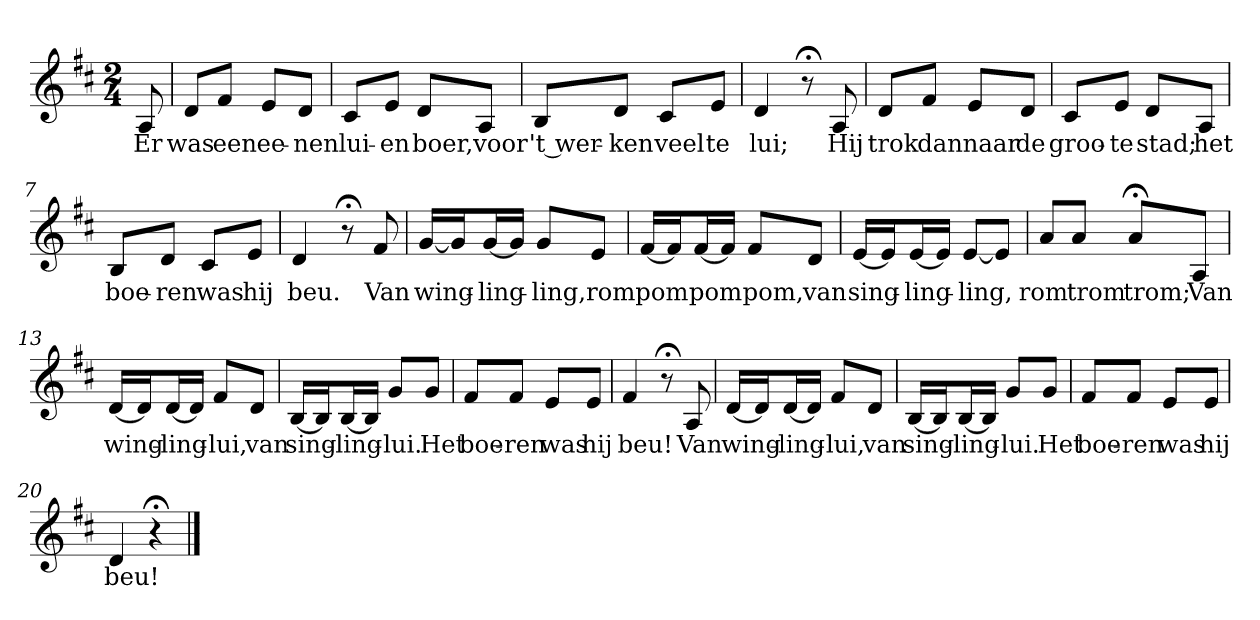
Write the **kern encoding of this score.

**kern	**text
*part1	*part1
*staff1	*staff1
*k[f#c#]	*
*D:	*
*M2/4	*
*MM120	*
=	=
8A	Er
=1	=1
8dL	was
8f#J	een
8eL	ee-
8dJ	-nen
=2	=2
8c#L	lui-
8eJ	-en
8dL	boer,
8AJ	voor
=3	=3
8BL	't wer-
8dJ	-ken
8c#L	veel
8eJ	te
=4	=4
4d	lui;
8r;<	.
8A	Hij
=5	=5
8dL	trok
8f#J	dan
8eL	naar
8dJ	de
=6	=6
8c#L	groo-
8eJ	-te
8dL	stad;
8AJ	het
=7	=7
8BL	boe-
8dJ	-ren
8c#L	was
8eJ	hij
=8	=8
4d	beu.
8r;<	.
8f#	Van
=9	=9
[16gLL	wing-
16gJ]	.
[16gL	-ling-
16gJJ]	.
8gL	-ling,
8eJ	rom
=10	=10
[16f#LL	pom
16f#J]	.
[16f#L	pom
16f#JJ]	.
8f#L	pom,
8dJ	van
=11	=11
[16eLL	sing-
16eJ]	.
[16eL	-ling-
16eJJ]	.
[8eL	-ling,
8eJ]	.
=12	=12
8aL	rom
8aJ	trom
8a;<L	trom;
8AJ	Van
=13	=13
[16dLL	wing-
16dJ]	.
[16dL	-ling-
16dJJ]	.
8f#L	-lui,
8dJ	van
=14	=14
[16BLL	sing-
16BJ]	.
[16BL	-ling-
16BJJ]	.
8gL	-lui.
8gJ	Het
=15	=15
8f#L	boe-
8f#J	-ren
8eL	was
8eJ	hij
=16	=16
4f#	beu!
8r;<	.
8A	Van
=17	=17
[16dLL	wing-
16dJ]	.
[16dL	-ling-
16dJJ]	.
8f#L	-lui,
8dJ	van
=18	=18
[16BLL	sing-
16BJ]	.
[16BL	-ling-
16BJJ]	.
8gL	-lui.
8gJ	Het
=19	=19
8f#L	boe-
8f#J	-ren
8eL	was
8eJ	hij
=20	=20
4d	beu!
4r;<	.
==	==
*-	*-
